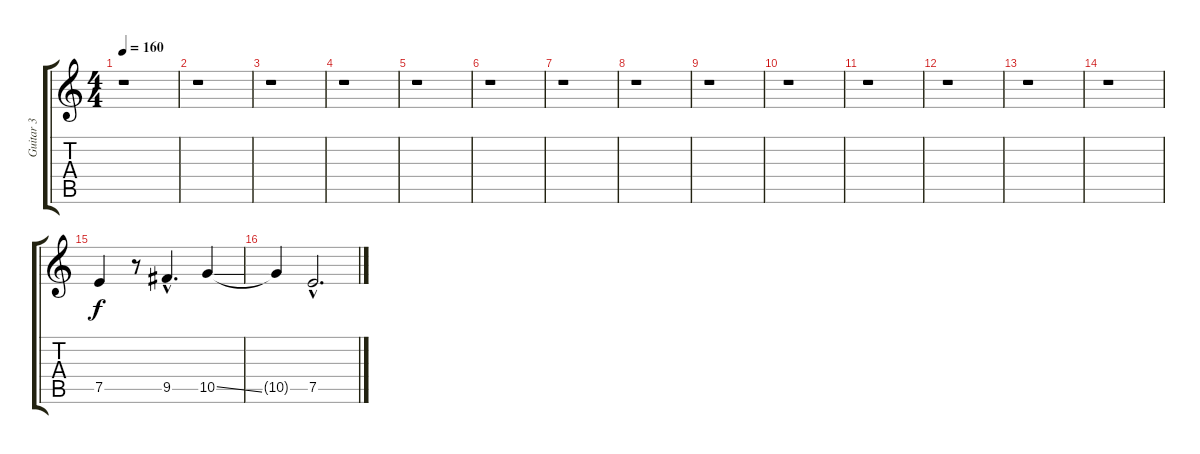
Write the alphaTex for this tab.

\track ("Guitar 3" "Guitar 3") {instrument distortionguitar}
\staff {score tabs}
\tuning (E4 B3 G3 D3 A2 E2) {hide}
\ts (4 4)
\tempo 160
\clef g2
\ks c
r.1{dy f} |
r.1 |
r.1 |
r.1 |
r.1 |
r.1 |
r.1 |
r.1 |
r.1 |
r.1 |
r.1 |
r.1 |
r.1 |
r.1 |
7.5.4 r.8 9.5{hac}.4{d} 10.5{ss}.4 |
10.5{t}.4 7.5{hac}.2{d}
